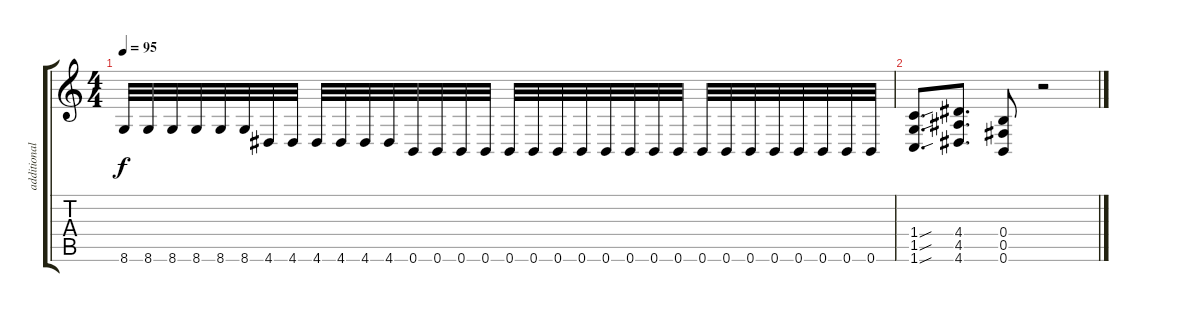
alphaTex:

\track ("additional guitar" "additional") {instrument distortionguitar}
\staff {score tabs}
\tuning (Db4 Ab3 E3 B2 Gb2 B1) {hide}
\ts (4 4)
\tempo 95
\clef g2
\ks c
8.6.32{dy f} 8.6.32 8.6.32 8.6.32 8.6.32 8.6.32 4.6.32 4.6.32 4.6.32 4.6.32 4.6.32 4.6.32 0.6.32 0.6.32 0.6.32 0.6.32 0.6.32 0.6.32 0.6.32 0.6.32 0.6.32 0.6.32 0.6.32 0.6.32 0.6.32 0.6.32 0.6.32 0.6.32 0.6.32 0.6.32 0.6.32 0.6.32 |
(1.4{sou} 1.5{sou} 1.6{sou}).8{d} (4.4 4.5 4.6).8{d} (0.4 0.5 0.6).8 r.2
